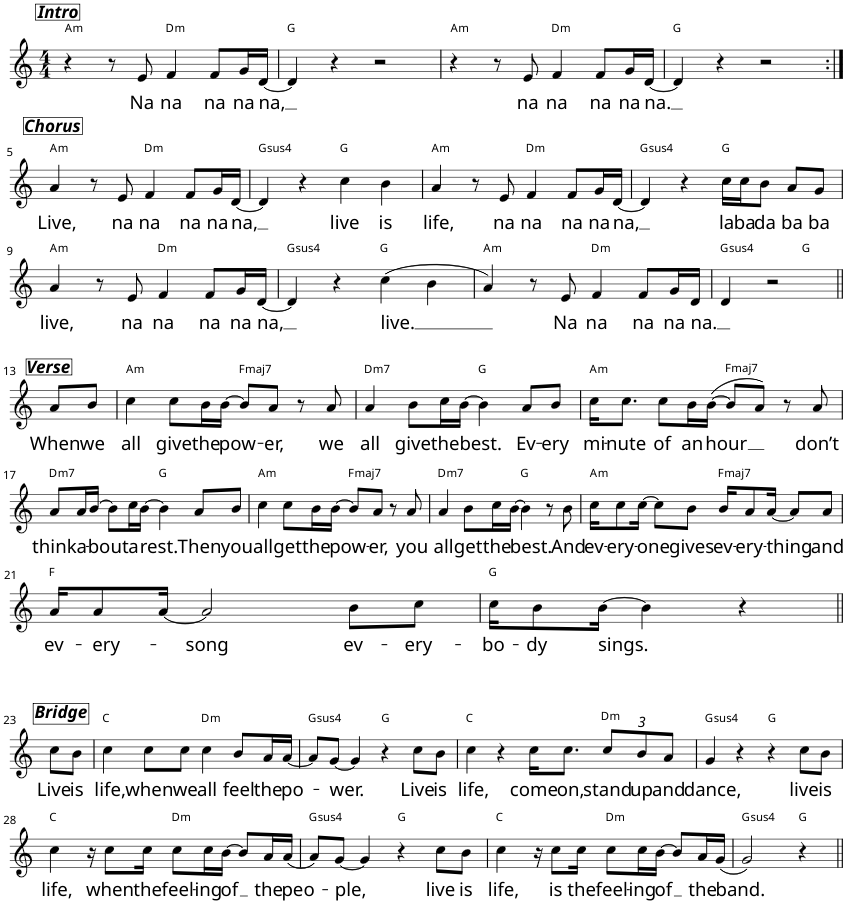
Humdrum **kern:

**kern	**text	**harte
*part1	*part1	*part1
*staff1	*staff1	*
*I"Voice	*	*
*I'Vo.	*	*
*clefG2	*	*
*k[]	*	*
*M4/4	*	*
=1	=1	=1
!LO:TX:a:Bi:t=Intro	!	!LO:H:kt=m
4r	.	A:min
8r	.	.
!	!LO:LY:b	!
8e/	Na	.
!	!LO:LY:b	!LO:H:kt=m
4f/	na	D:min
!	!LO:LY:b	!
8f/L	na	.
!	!LO:LY:b	!
16g/L	na	.
!	!LO:LY:b	!
[16d/JJ	na,	.
=2	=2	=2
4d/]	.	G:maj
4r	.	.
2r	.	.
=3	=3	=3
!	!	!LO:H:kt=m
4r	.	A:min
8r	.	.
!	!LO:LY:b	!
8e/	na	.
!	!LO:LY:b	!LO:H:kt=m
4f/	na	D:min
!	!LO:LY:b	!
8f/L	na	.
!	!LO:LY:b	!
16g/L	na	.
!	!LO:LY:b	!
[16d/JJ	na.	.
=4	=4	=4
4d/]	.	G:maj
4r	.	.
2r	.	.
!!LO:LB:g=z
=5:|!	=5:|!	=5:|!
!LO:TX:a:Bi:t=Chorus	!	!
!	!LO:LY:b	!LO:H:kt=m
4a/	Live,	A:min
8r	.	.
!	!LO:LY:b	!
8e/	na	.
!	!LO:LY:b	!LO:H:kt=m
4f/	na	D:min
!	!LO:LY:b	!
8f/L	na	.
!	!LO:LY:b	!
16g/L	na	.
!	!LO:LY:b	!
[16d/JJ	na,	.
=6	=6	=6
!	!	!LO:H:kt=4
4d/]	.	G:sus4
4r	.	.
!	!LO:LY:b	!
4cc\	live	G:maj
!	!LO:LY:b	!
4b\	is	.
=7	=7	=7
!	!LO:LY:b	!LO:H:kt=m
4a/	life,	A:min
8r	.	.
!	!LO:LY:b	!
8e/	na	.
!	!LO:LY:b	!LO:H:kt=m
4f/	na	D:min
!	!LO:LY:b	!
8f/L	na	.
!	!LO:LY:b	!
16g/L	na	.
!	!LO:LY:b	!
[16d/JJ	na,	.
=8	=8	=8
!	!	!LO:H:kt=4
4d/]	.	G:sus4
4r	.	.
!	!LO:LY:b	!
16cc\LL	la	G:maj
!	!LO:LY:b	!
16cc\J	ba	.
!	!LO:LY:b	!
8b\J	da	.
!	!LO:LY:b	!
8a/L	ba	.
!	!LO:LY:b	!
8g/J	ba	.
!!LO:LB:g=z
=9	=9	=9
!	!LO:LY:b	!LO:H:kt=m
4a/	live,	A:min
8r	.	.
!	!LO:LY:b	!
8e/	na	.
!	!LO:LY:b	!LO:H:kt=m
4f/	na	D:min
!	!LO:LY:b	!
8f/L	na	.
!	!LO:LY:b	!
16g/L	na	.
!	!LO:LY:b	!
[16d/JJ	na,	.
=10	=10	=10
!	!	!LO:H:kt=4
4d/]	.	G:sus4
4r	.	.
!	!LO:LY:b	!
(4cc\	live.	G:maj
4b\	.	.
=11	=11	=11
!	!	!LO:H:kt=m
4a/)	.	A:min
8r	.	.
!	!LO:LY:b	!
8e/	Na	.
!	!LO:LY:b	!LO:H:kt=m
4f/	na	D:min
!	!LO:LY:b	!
8f/L	na	.
!	!LO:LY:b	!
16g/L	na	.
!	!LO:LY:b	!
16d/JJ	na.	.
=12	=12	=12
!	!	!LO:H:kt=4
*^	*	*
4d/	2ryy	.	G:sus4
2r	.	.	.
.	4ryy	.	G:maj
!!LO:LB:g=z	!!
=13||	=13||	=13||	=13||
!LO:TX:a:Bi:t=Verse	!	!	!
!	!	!LO:LY:b	!
*v	*v	*	*
8a/L	When	.
!	!LO:LY:b	!
8b/J	we	.
=14	=14	=14
!	!LO:LY:b	!LO:H:kt=m
4cc\	all	A:min
!	!LO:LY:b	!
8cc\L	give	.
!	!LO:LY:b	!
16b\L	the	.
!	!LO:LY:b	!
[16b\JJ	pow-	.
!	!	!LO:H:kt=maj7
8b/L]	.	F:maj7
!	!LO:LY:b	!
8a/J	-er,	.
8r	.	.
!	!LO:LY:b	!
8a/	we	.
=15	=15	=15
!	!LO:LY:b	!LO:H:kt=m7
4a/	all	D:min7
!	!LO:LY:b	!
8b\L	give	.
!	!LO:LY:b	!
16cc\L	the	.
!	!LO:LY:b	!
[16b\JJ	best.	.
4b\]	.	G:maj
!	!LO:LY:b	!
8a/L	Ev-	.
!	!LO:LY:b	!
8b/J	-ery	.
=16	=16	=16
!	!LO:LY:b	!LO:H:kt=m
16cc\KL	mi-	A:min
!	!LO:LY:b	!
8.cc\J	-nute	.
!	!LO:LY:b	!
8cc\L	of	.
!	!LO:LY:b	!
16b\L	an	.
!	!LO:LY:b	!
([16b\JJ	hour	.
!	!	!LO:H:kt=maj7
8b/L]	.	F:maj7
8a/J)	.	.
8r	.	.
!	!LO:LY:b	!
8a/	don’t	.
!!LO:LB:g=z
=17	=17	=17
!	!LO:LY:b	!LO:H:kt=m7
8a/L	think	D:min7
!	!LO:LY:b	!
16a/L	a-	.
!	!LO:LY:b	!
[16b/JJ	-bout	.
8b\L]	.	.
!	!LO:LY:b	!
16cc\L	a	.
!	!LO:LY:b	!
[16b\JJ	rest.	.
4b\]	.	G:maj
!	!LO:LY:b	!
8a/L	Then	.
!	!LO:LY:b	!
8b/J	you	.
=18	=18	=18
!	!LO:LY:b	!LO:H:kt=m
4cc\	all	A:min
!	!LO:LY:b	!
8cc\L	get	.
!	!LO:LY:b	!
16b\L	the	.
!	!LO:LY:b	!
[16b\JJ	pow-	.
!	!	!LO:H:kt=maj7
8b/L]	.	F:maj7
!	!LO:LY:b	!
8a/J	-er,	.
8r	.	.
!	!LO:LY:b	!
8a/	you	.
=19	=19	=19
!	!LO:LY:b	!LO:H:kt=m7
4a/	all	D:min7
!	!LO:LY:b	!
8b\L	get	.
!	!LO:LY:b	!
16cc\L	the	.
!	!LO:LY:b	!
[16b\JJ	best.	.
4b\]	.	G:maj
8r	.	.
!	!LO:LY:b	!
8b\	And	.
=20	=20	=20
!	!LO:LY:b	!LO:H:kt=m
16cc\KL	ev-	A:min
!	!LO:LY:b	!
8cc\	-ery-	.
!	!LO:LY:b	!
[16cc\Jk	-one	.
8cc\L]	.	.
!	!LO:LY:b	!
8b\J	gives	.
!	!LO:LY:b	!LO:H:kt=maj7
16b/KL	ev-	F:maj7
!	!LO:LY:b	!
8a/	-ery-	.
!	!LO:LY:b	!
[16a/Jk	-thing	.
8a/L]	.	.
!	!LO:LY:b	!
8a/J	and	.
!!LO:LB:g=z
=21	=21	=21
!	!LO:LY:b	!
16a/KL	ev-	F:maj
!	!LO:LY:b	!
8a/	-ery-	.
[16a/Jk	.	.
!	!LO:LY:b	!
2a/]	-song	.
!	!LO:LY:b	!
8b\L	ev-	.
!	!LO:LY:b	!
8cc\J	-ery-	.
=22	=22	=22
!	!LO:LY:b	!
16cc\KL	-bo-	G:maj
!	!LO:LY:b	!
8b\	-dy	.
!	!LO:LY:b	!
[16b\Jk	sings.	.
4b\]	.	.
4r	.	.
!!LO:LB:g=z
=23||	=23||	=23||
!LO:TX:a:Bi:t=Bridge	!	!
!	!LO:LY:b	!
8cc\L	Live	.
!	!LO:LY:b	!
8b\J	is	.
=24	=24	=24
!	!LO:LY:b	!
4cc\	life,	C:maj
!	!LO:LY:b	!
8cc\L	when	.
!	!LO:LY:b	!
8cc\J	we	.
!	!LO:LY:b	!LO:H:kt=m
4cc\	all	D:min
!	!LO:LY:b	!
8b/L	feel	.
!	!LO:LY:b	!
16a/L	the	.
!	!LO:LY:b	!
[16a/JJ	po-	.
=25	=25	=25
!	!	!LO:H:kt=4
8a/L]	.	G:sus4
!	!LO:LY:b	!
[8g/J	-wer.	.
4g/]	.	.
4r	.	G:maj
!	!LO:LY:b	!
8cc\L	Live	.
!	!LO:LY:b	!
8b\J	is	.
=26	=26	=26
!	!LO:LY:b	!
4cc\	life,	C:maj
4r	.	.
!	!LO:LY:b	!
16cc\KL	come	.
!	!LO:LY:b	!
8.cc\J	on,	.
*Xbrackettup	*	*
!	!LO:LY:b	!LO:H:kt=m
12cc/L	stand	D:min
!	!LO:LY:b	!
12b/	up	.
!	!LO:LY:b	!
12a/J	and	.
=27	=27	=27
!	!LO:LY:b	!LO:H:kt=4
4g/	dance,	G:sus4
4r	.	.
4r	.	G:maj
!	!LO:LY:b	!
8cc\L	live	.
!	!LO:LY:b	!
8b\J	is	.
!!LO:LB:g=z
=28	=28	=28
!	!LO:LY:b	!
4cc\	life,	C:maj
16r	.	.
!	!LO:LY:b	!
8cc\L	when	.
!	!LO:LY:b	!
16cc\Jk	the	.
!	!LO:LY:b	!LO:H:kt=m
8cc\L	feel-	D:min
!	!LO:LY:b	!
16cc\L	-ing	.
!	!LO:LY:b	!
[16b\JJ	of	.
8b/L]	.	.
!	!LO:LY:b	!
16a/L	the	.
!	!LO:LY:b	!
(16a/JJ	peo-	.
=29	=29	=29
!	!	!LO:H:kt=4
8a/L)	.	G:sus4
!	!LO:LY:b	!
[8g/J	-ple,	.
4g/]	.	.
4r	.	G:maj
!	!LO:LY:b	!
8cc\L	live	.
!	!LO:LY:b	!
8b\J	is	.
=30	=30	=30
!	!LO:LY:b	!
4cc\	life,	C:maj
16r	.	.
!	!LO:LY:b	!
8cc\L	is	.
!	!LO:LY:b	!
16cc\Jk	the	.
!	!LO:LY:b	!LO:H:kt=m
8cc\L	feel-	D:min
!	!LO:LY:b	!
16cc\L	-ing	.
!	!LO:LY:b	!
[16b\JJ	of	.
8b/L]	.	.
!	!LO:LY:b	!
16a/L	the	.
!	!LO:LY:b	!
(16g/JJ	band.	.
=31	=31	=31
!	!	!LO:H:kt=4
2g/)	.	G:sus4
4r	.	G:maj
=||	=||	=||
*-	*-	*-
